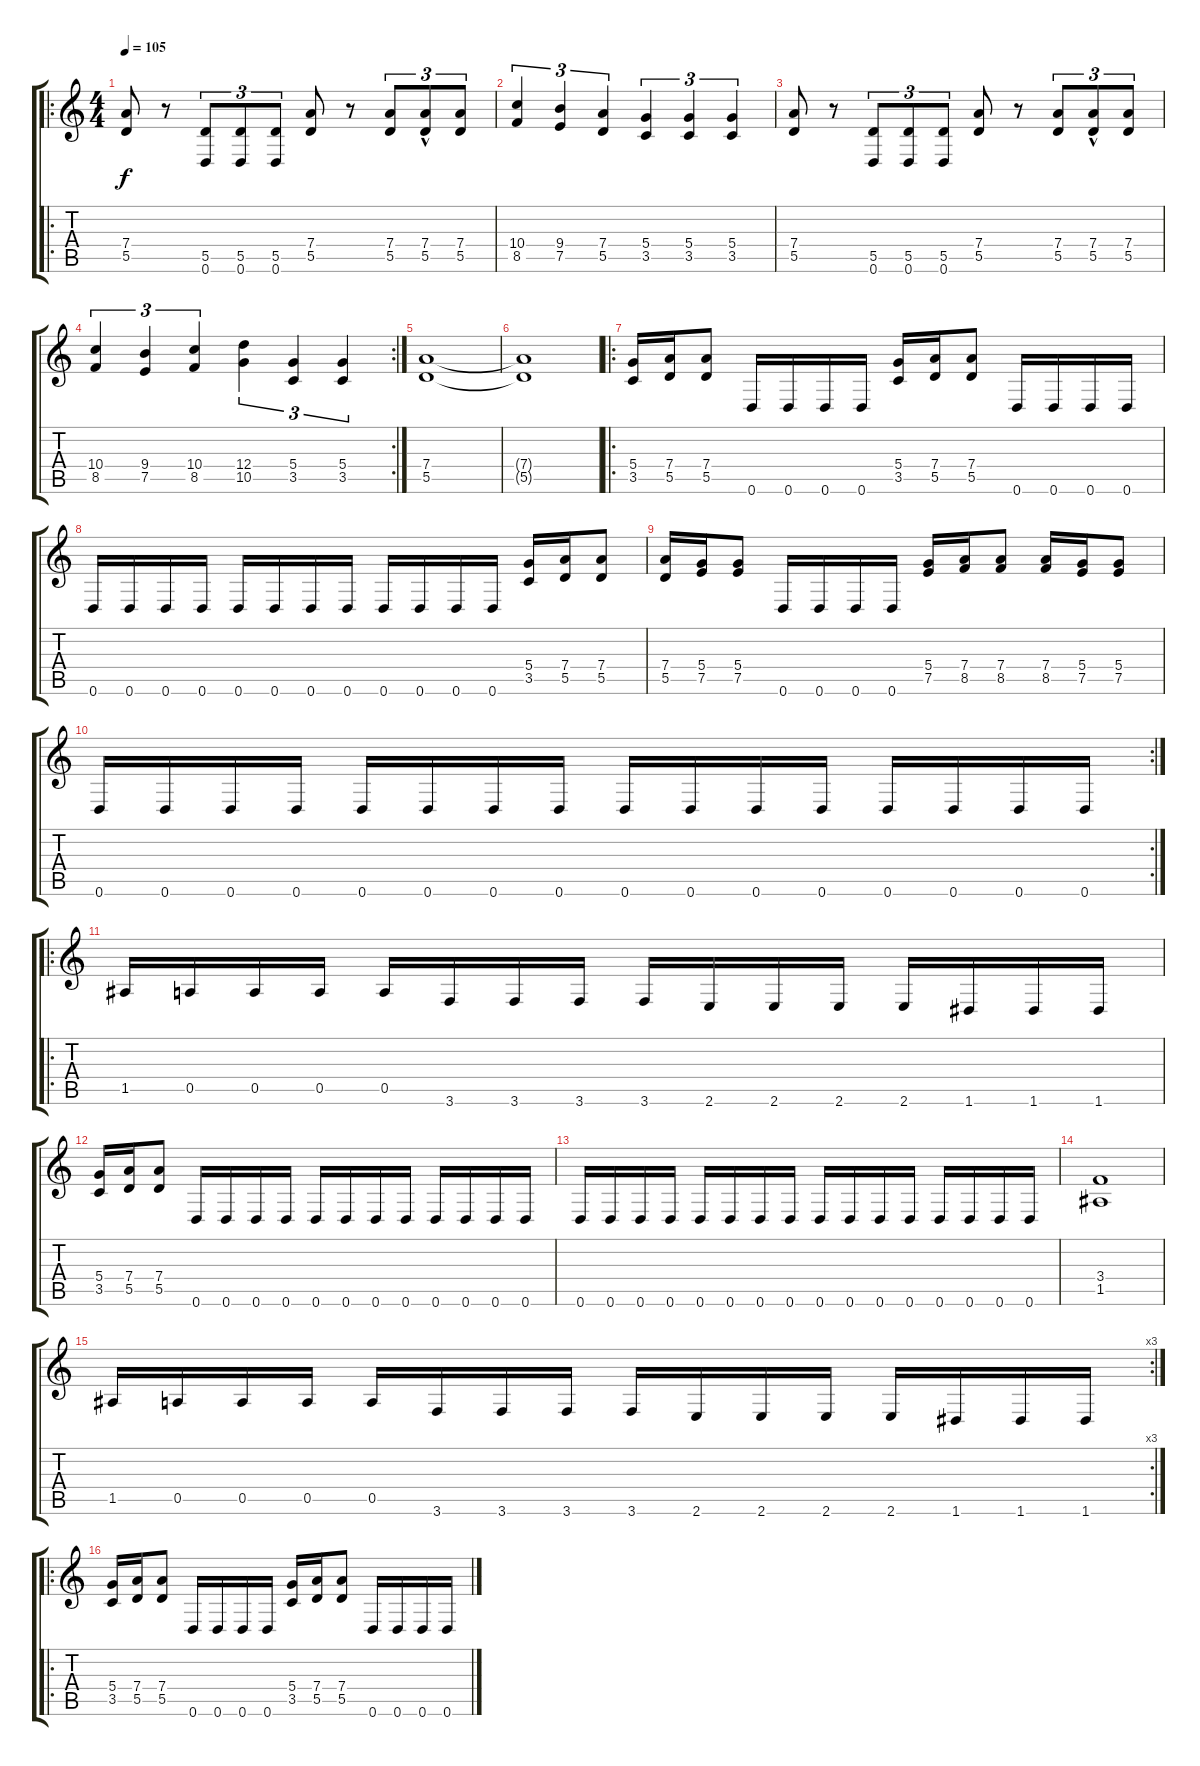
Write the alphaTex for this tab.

\track "" {instrument distortionguitar}
\staff {score tabs}
\tuning (E4 B3 G3 D3 A2 D2) {hide}
\ro
\ts (4 4)
\tempo 105
\clef g2
\ks c
(7.4 5.5).8{dy f instrument distortionguitar} r.8 (5.5 0.6).8{tu (3 2)} (5.5 0.6).8{tu (3 2)} (5.5 0.6).8{tu (3 2)} (7.4 5.5).8 r.8 (7.4 5.5).8{tu (3 2)} (7.4{hac} 5.5).8{tu (3 2)} (7.4 5.5).8{tu (3 2)} |
(10.4 8.5).4{tu (3 2)} (9.4 7.5).4{tu (3 2)} (7.4 5.5).4{tu (3 2)} (5.4 3.5).4{tu (3 2)} (5.4 3.5).4{tu (3 2)} (5.4 3.5).4{tu (3 2)} |
(7.4 5.5).8 r.8 (5.5 0.6).8{tu (3 2)} (5.5 0.6).8{tu (3 2)} (5.5 0.6).8{tu (3 2)} (7.4 5.5).8 r.8 (7.4 5.5).8{tu (3 2)} (7.4{hac} 5.5).8{tu (3 2)} (7.4 5.5).8{tu (3 2)} |
\rc 2
(10.4 8.5).4{tu (3 2)} (9.4 7.5).4{tu (3 2)} (10.4 8.5).4{tu (3 2)} (12.4 10.5).4{tu (3 2)} (5.4 3.5).4{tu (3 2)} (5.4 3.5).4{tu (3 2)} |
(7.4 5.5).1 |
(7.4{t} 5.5{t}).1 |
\ro
(5.4 3.5).16 (7.4 5.5).16 (7.4 5.5).8 0.6.16 0.6.16 0.6.16 0.6.16 (5.4 3.5).16 (7.4 5.5).16 (7.4 5.5).8 0.6.16 0.6.16 0.6.16 0.6.16 |
0.6.16 0.6.16 0.6.16 0.6.16 0.6.16 0.6.16 0.6.16 0.6.16 0.6.16 0.6.16 0.6.16 0.6.16 (5.4 3.5).16 (7.4 5.5).16 (7.4 5.5).8 |
(7.4 5.5).16 (5.4 7.5).16 (5.4 7.5).8 0.6.16 0.6.16 0.6.16 0.6.16 (5.4 7.5).16 (7.4 8.5).16 (7.4 8.5).8 (7.4 8.5).16 (5.4 7.5).16 (5.4 7.5).8 |
\rc 2
0.6.16 0.6.16 0.6.16 0.6.16 0.6.16 0.6.16 0.6.16 0.6.16 0.6.16 0.6.16 0.6.16 0.6.16 0.6.16 0.6.16 0.6.16 0.6.16 |
\ro
1.5.16 0.5.16 0.5.16 0.5.16 0.5.16 3.6.16 3.6.16 3.6.16 3.6.16 2.6.16 2.6.16 2.6.16 2.6.16 1.6.16 1.6.16 1.6.16 |
(5.4 3.5).16 (7.4 5.5).16 (7.4 5.5).8 0.6.16 0.6.16 0.6.16 0.6.16 0.6.16 0.6.16 0.6.16 0.6.16 0.6.16 0.6.16 0.6.16 0.6.16 |
0.6.16 0.6.16 0.6.16 0.6.16 0.6.16 0.6.16 0.6.16 0.6.16 0.6.16 0.6.16 0.6.16 0.6.16 0.6.16 0.6.16 0.6.16 0.6.16 |
(3.4 1.5).1 |
\rc 3
1.5.16 0.5.16 0.5.16 0.5.16 0.5.16 3.6.16 3.6.16 3.6.16 3.6.16 2.6.16 2.6.16 2.6.16 2.6.16 1.6.16 1.6.16 1.6.16 |
\ro
(5.4 3.5).16 (7.4 5.5).16 (7.4 5.5).8 0.6.16 0.6.16 0.6.16 0.6.16 (5.4 3.5).16 (7.4 5.5).16 (7.4 5.5).8 0.6.16 0.6.16 0.6.16 0.6.16
